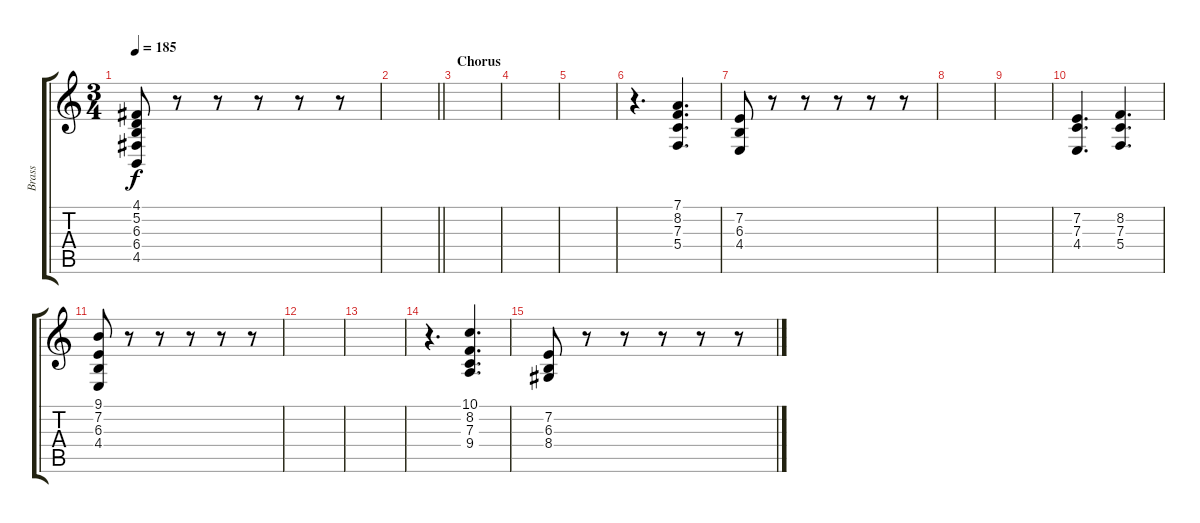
\track ("Brass" "Brass") {instrument brasssection}
\staff {score tabs}
\tuning (D4 A3 F3 C3 G2 D2) {hide}
\ts (3 4)
\tempo 185
\clef g2
\ks c
(4.1 5.2 6.3 6.4 4.5).8{dy f} r.8 r.8 r.8 r.8 r.8 |
\barLineRight lightlight
|
\section ("" "Chorus")
|
|
|
r.4{d} (7.1 8.2 7.3 5.4).4{d} |
(7.2 6.3 4.4).8 r.8 r.8 r.8 r.8 r.8 |
|
|
(7.2 7.3 4.4).4{d} (8.2 7.3 5.4).4{d} |
(9.1 7.2 6.3 4.4).8 r.8 r.8 r.8 r.8 r.8 |
|
|
r.4{d} (10.1 8.2 7.3 9.4).4{d} |
(7.2 6.3 8.4).8 r.8 r.8 r.8 r.8 r.8
